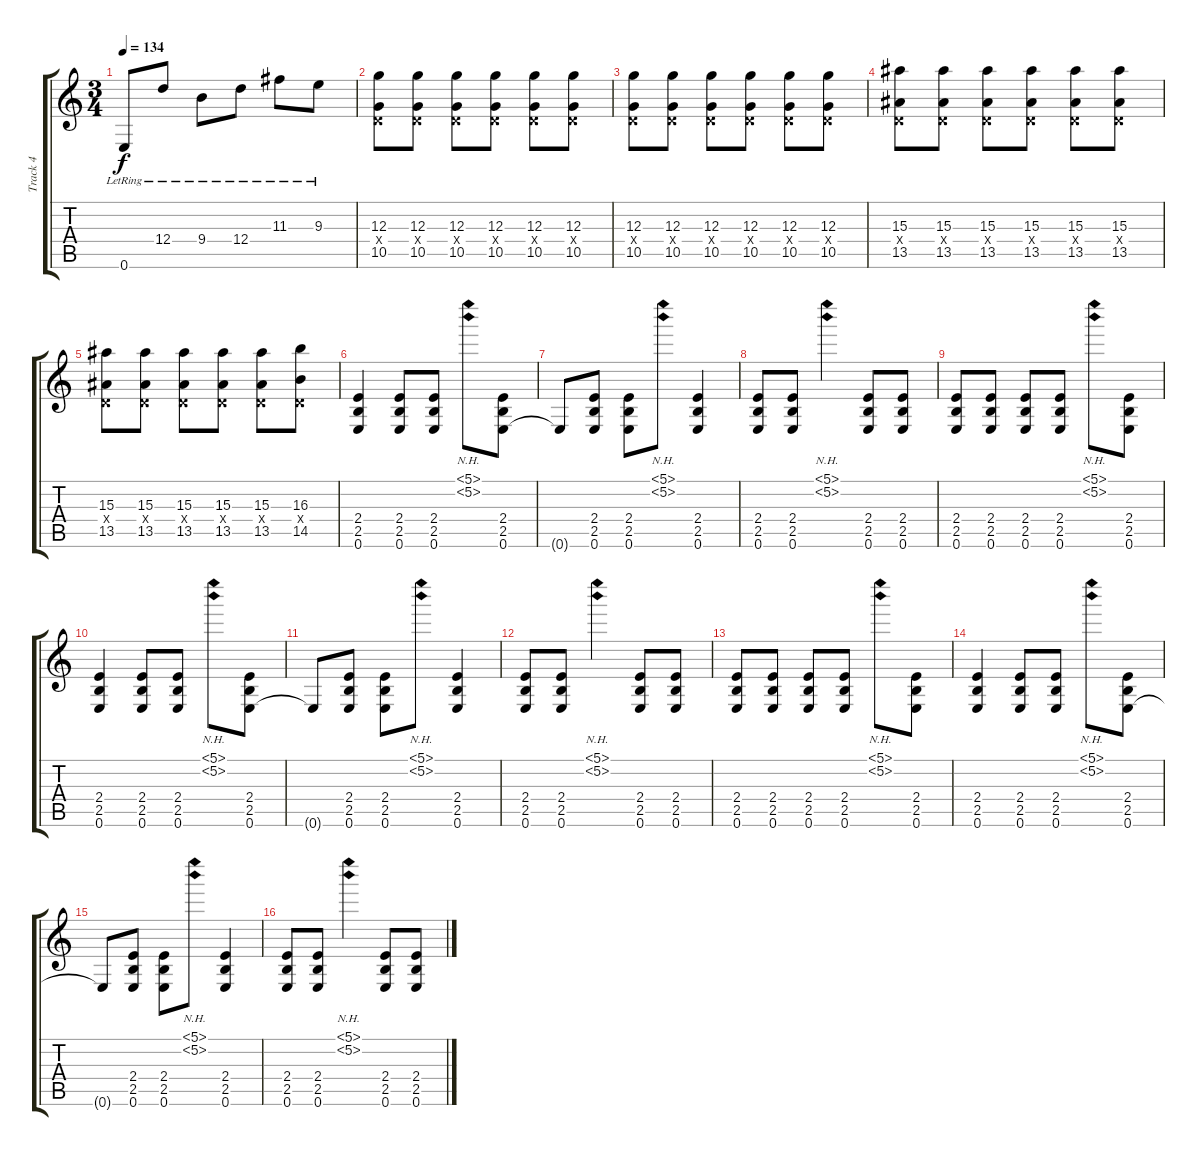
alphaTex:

\track ("Track 4" "Track 4") {instrument distortionguitar}
\staff {score tabs}
\tuning (E4 B3 G3 D3 A2 E2) {hide}
\ts (3 4)
\tempo 134
\clef g2
\ks c
0.6{lr}.8{dy f} 12.4{lr}.8 9.4{lr}.8 12.4{lr}.8 11.3{lr}.8 9.3{lr}.8 |
(12.3 0.4{x} 10.5).8 (12.3 0.4{x} 10.5).8 (12.3 0.4{x} 10.5).8 (12.3 0.4{x} 10.5).8 (12.3 0.4{x} 10.5).8 (12.3 0.4{x} 10.5).8 |
(12.3 0.4{x} 10.5).8 (12.3 0.4{x} 10.5).8 (12.3 0.4{x} 10.5).8 (12.3 0.4{x} 10.5).8 (12.3 0.4{x} 10.5).8 (12.3 0.4{x} 10.5).8 |
(15.3 0.4{x} 13.5).8 (15.3 0.4{x} 13.5).8 (15.3 0.4{x} 13.5).8 (15.3 0.4{x} 13.5).8 (15.3 0.4{x} 13.5).8 (15.3 0.4{x} 13.5).8 |
(15.3 0.4{x} 13.5).8 (15.3 0.4{x} 13.5).8 (15.3 0.4{x} 13.5).8 (15.3 0.4{x} 13.5).8 (15.3 0.4{x} 13.5).8 (16.3 0.4{x} 14.5).8 |
(2.4 2.5 0.6).4{volume 16} (2.4 2.5 0.6).8 (2.4 2.5 0.6).8 (5.1{nh} 5.2{nh}).8 (2.4 2.5 0.6).8 |
0.6{t}.8 (2.4 2.5 0.6).8 (2.4 2.5 0.6).8 (5.1{nh} 5.2{nh}).8 (2.4 2.5 0.6).4 |
(2.4 2.5 0.6).8 (2.4 2.5 0.6).8 (5.1{nh} 5.2{nh}).4 (2.4 2.5 0.6).8 (2.4 2.5 0.6).8 |
(2.4 2.5 0.6).8 (2.4 2.5 0.6).8 (2.4 2.5 0.6).8 (2.4 2.5 0.6).8 (5.1{nh} 5.2{nh}).8 (2.4 2.5 0.6).8 |
(2.4 2.5 0.6).4 (2.4 2.5 0.6).8 (2.4 2.5 0.6).8 (5.1{nh} 5.2{nh}).8 (2.4 2.5 0.6).8 |
0.6{t}.8 (2.4 2.5 0.6).8 (2.4 2.5 0.6).8 (5.1{nh} 5.2{nh}).8 (2.4 2.5 0.6).4 |
(2.4 2.5 0.6).8 (2.4 2.5 0.6).8 (5.1{nh} 5.2{nh}).4 (2.4 2.5 0.6).8 (2.4 2.5 0.6).8 |
(2.4 2.5 0.6).8 (2.4 2.5 0.6).8 (2.4 2.5 0.6).8 (2.4 2.5 0.6).8 (5.1{nh} 5.2{nh}).8 (2.4 2.5 0.6).8 |
(2.4 2.5 0.6).4 (2.4 2.5 0.6).8 (2.4 2.5 0.6).8 (5.1{nh} 5.2{nh}).8 (2.4 2.5 0.6).8 |
0.6{t}.8 (2.4 2.5 0.6).8 (2.4 2.5 0.6).8 (5.1{nh} 5.2{nh}).8 (2.4 2.5 0.6).4 |
(2.4 2.5 0.6).8 (2.4 2.5 0.6).8 (5.1{nh} 5.2{nh}).4 (2.4 2.5 0.6).8 (2.4 2.5 0.6).8
